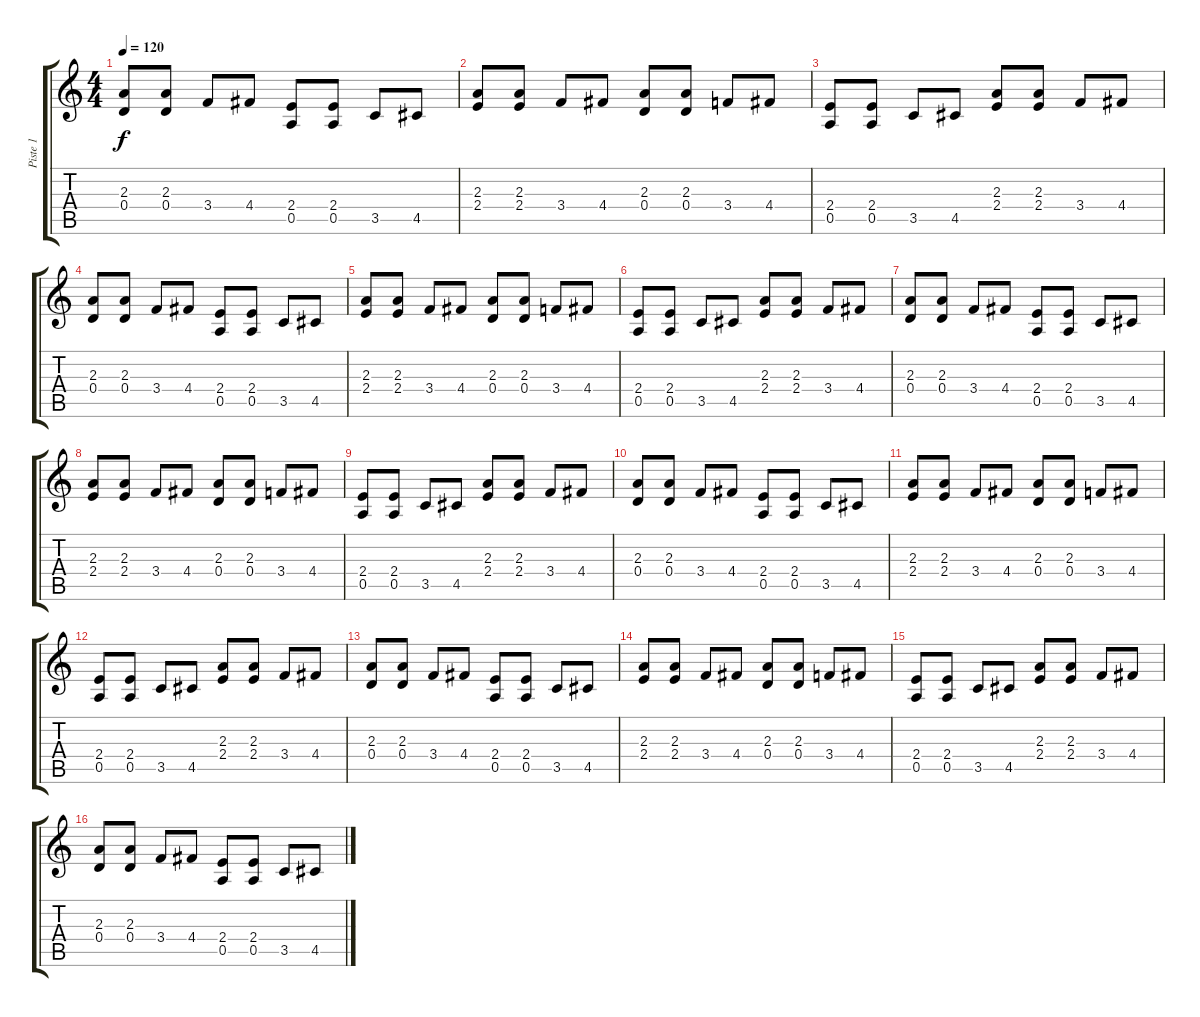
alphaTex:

\track ("Piste 1" "Piste 1") {instrument electricguitarjazz}
\staff {score tabs}
\tuning (E4 B3 G3 D3 A2 E2) {hide}
\ts (4 4)
\tempo 120
\clef g2
\ks c
(2.3 0.4).8{dy f} (2.3 0.4).8 3.4.8 4.4.8 (2.4 0.5).8 (2.4 0.5).8 3.5.8 4.5.8 |
(2.3 2.4).8 (2.3 2.4).8 3.4.8 4.4.8 (2.3 0.4).8 (2.3 0.4).8 3.4.8 4.4.8 |
(2.4 0.5).8 (2.4 0.5).8 3.5.8 4.5.8 (2.3 2.4).8 (2.3 2.4).8 3.4.8 4.4.8 |
(2.3 0.4).8 (2.3 0.4).8 3.4.8 4.4.8 (2.4 0.5).8 (2.4 0.5).8 3.5.8 4.5.8 |
(2.3 2.4).8 (2.3 2.4).8 3.4.8 4.4.8 (2.3 0.4).8 (2.3 0.4).8 3.4.8 4.4.8 |
(2.4 0.5).8 (2.4 0.5).8 3.5.8 4.5.8 (2.3 2.4).8 (2.3 2.4).8 3.4.8 4.4.8 |
(2.3 0.4).8 (2.3 0.4).8 3.4.8 4.4.8 (2.4 0.5).8 (2.4 0.5).8 3.5.8 4.5.8 |
(2.3 2.4).8 (2.3 2.4).8 3.4.8 4.4.8 (2.3 0.4).8 (2.3 0.4).8 3.4.8 4.4.8 |
(2.4 0.5).8 (2.4 0.5).8 3.5.8 4.5.8 (2.3 2.4).8 (2.3 2.4).8 3.4.8 4.4.8 |
(2.3 0.4).8 (2.3 0.4).8 3.4.8 4.4.8 (2.4 0.5).8 (2.4 0.5).8 3.5.8 4.5.8 |
(2.3 2.4).8 (2.3 2.4).8 3.4.8 4.4.8 (2.3 0.4).8 (2.3 0.4).8 3.4.8 4.4.8 |
(2.4 0.5).8 (2.4 0.5).8 3.5.8 4.5.8 (2.3 2.4).8 (2.3 2.4).8 3.4.8 4.4.8 |
(2.3 0.4).8 (2.3 0.4).8 3.4.8 4.4.8 (2.4 0.5).8 (2.4 0.5).8 3.5.8 4.5.8 |
(2.3 2.4).8 (2.3 2.4).8 3.4.8 4.4.8 (2.3 0.4).8 (2.3 0.4).8 3.4.8 4.4.8 |
(2.4 0.5).8 (2.4 0.5).8 3.5.8 4.5.8 (2.3 2.4).8 (2.3 2.4).8 3.4.8 4.4.8 |
(2.3 0.4).8 (2.3 0.4).8 3.4.8 4.4.8 (2.4 0.5).8 (2.4 0.5).8 3.5.8 4.5.8
